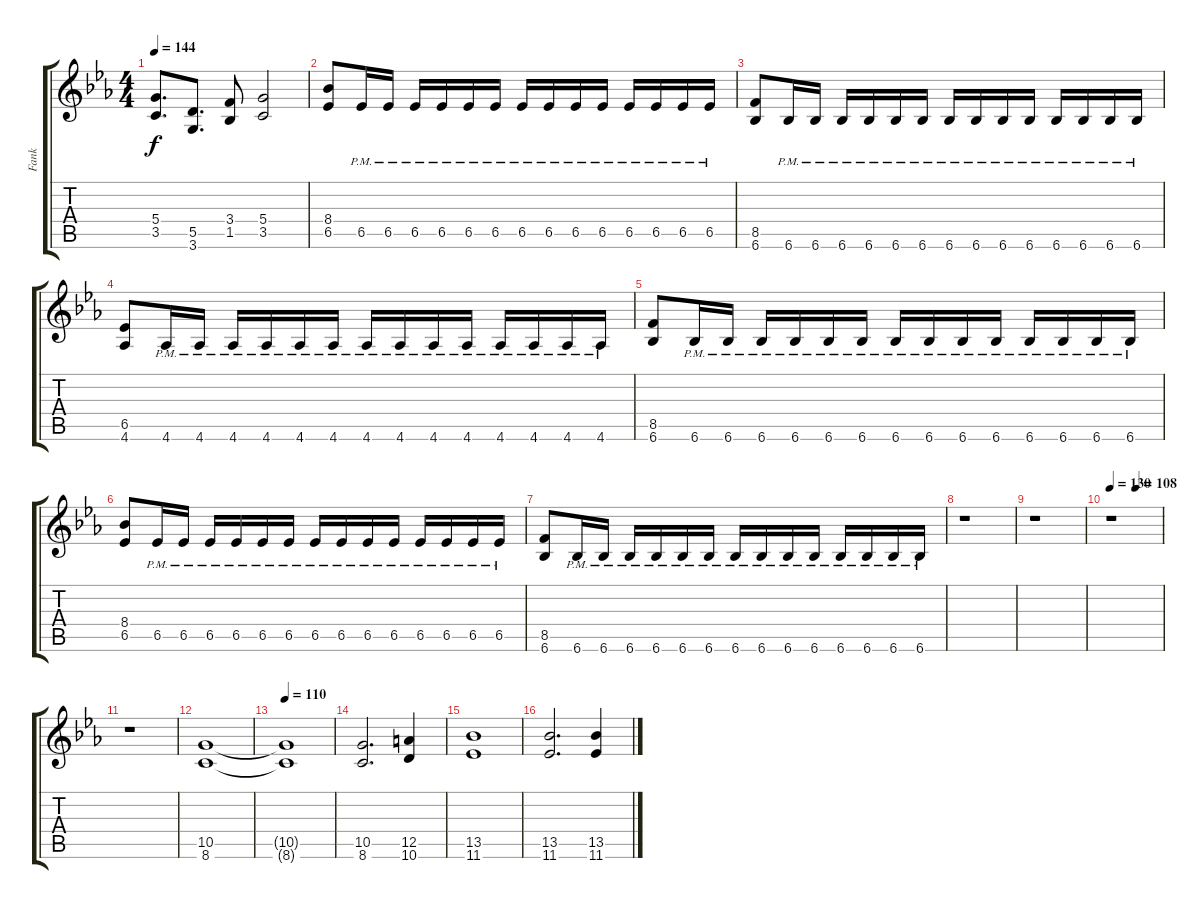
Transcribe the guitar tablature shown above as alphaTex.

\track ("Fank" "Fank") {instrument distortionguitar}
\staff {score tabs}
\tuning (E4 B3 G3 D3 A2 E2) {hide}
\ts (4 4)
\tempo 144
\clef g2
\ks eb
(5.4 3.5).8{d dy f} (5.5 3.6).8{d} (3.4 1.5).8 (5.4 3.5).2 |
(8.4 6.5).8 6.5{pm}.16 6.5{pm}.16 6.5{pm}.16 6.5{pm}.16 6.5{pm}.16 6.5{pm}.16 6.5{pm}.16 6.5{pm}.16 6.5{pm}.16 6.5{pm}.16 6.5{pm}.16 6.5{pm}.16 6.5{pm}.16 6.5{pm}.16 |
(8.5 6.6).8 6.6{pm}.16 6.6{pm}.16 6.6{pm}.16 6.6{pm}.16 6.6{pm}.16 6.6{pm}.16 6.6{pm}.16 6.6{pm}.16 6.6{pm}.16 6.6{pm}.16 6.6{pm}.16 6.6{pm}.16 6.6{pm}.16 6.6{pm}.16 |
(6.5 4.6).8 4.6{pm}.16 4.6{pm}.16 4.6{pm}.16 4.6{pm}.16 4.6{pm}.16 4.6{pm}.16 4.6{pm}.16 4.6{pm}.16 4.6{pm}.16 4.6{pm}.16 4.6{pm}.16 4.6{pm}.16 4.6{pm}.16 4.6{pm}.16 |
(8.5 6.6).8 6.6{pm}.16 6.6{pm}.16 6.6{pm}.16 6.6{pm}.16 6.6{pm}.16 6.6{pm}.16 6.6{pm}.16 6.6{pm}.16 6.6{pm}.16 6.6{pm}.16 6.6{pm}.16 6.6{pm}.16 6.6{pm}.16 6.6{pm}.16 |
(8.4 6.5).8 6.5{pm}.16 6.5{pm}.16 6.5{pm}.16 6.5{pm}.16 6.5{pm}.16 6.5{pm}.16 6.5{pm}.16 6.5{pm}.16 6.5{pm}.16 6.5{pm}.16 6.5{pm}.16 6.5{pm}.16 6.5{pm}.16 6.5{pm}.16 |
(8.5 6.6).8 6.6{pm}.16 6.6{pm}.16 6.6{pm}.16 6.6{pm}.16 6.6{pm}.16 6.6{pm}.16 6.6{pm}.16 6.6{pm}.16 6.6{pm}.16 6.6{pm}.16 6.6{pm}.16 6.6{pm}.16 6.6{pm}.16 6.6{pm}.16 |
r.1 |
r.1 |
\tempo 130
\tempo (108 0.5)
r.1 |
r.1 |
(10.5 8.6).1 |
\tempo 110
(10.5{t} 8.6{t}).1 |
(10.5 8.6).2{d} (12.5 10.6).4 |
(13.5 11.6).1 |
(13.5 11.6).2{d} (13.5 11.6).4
